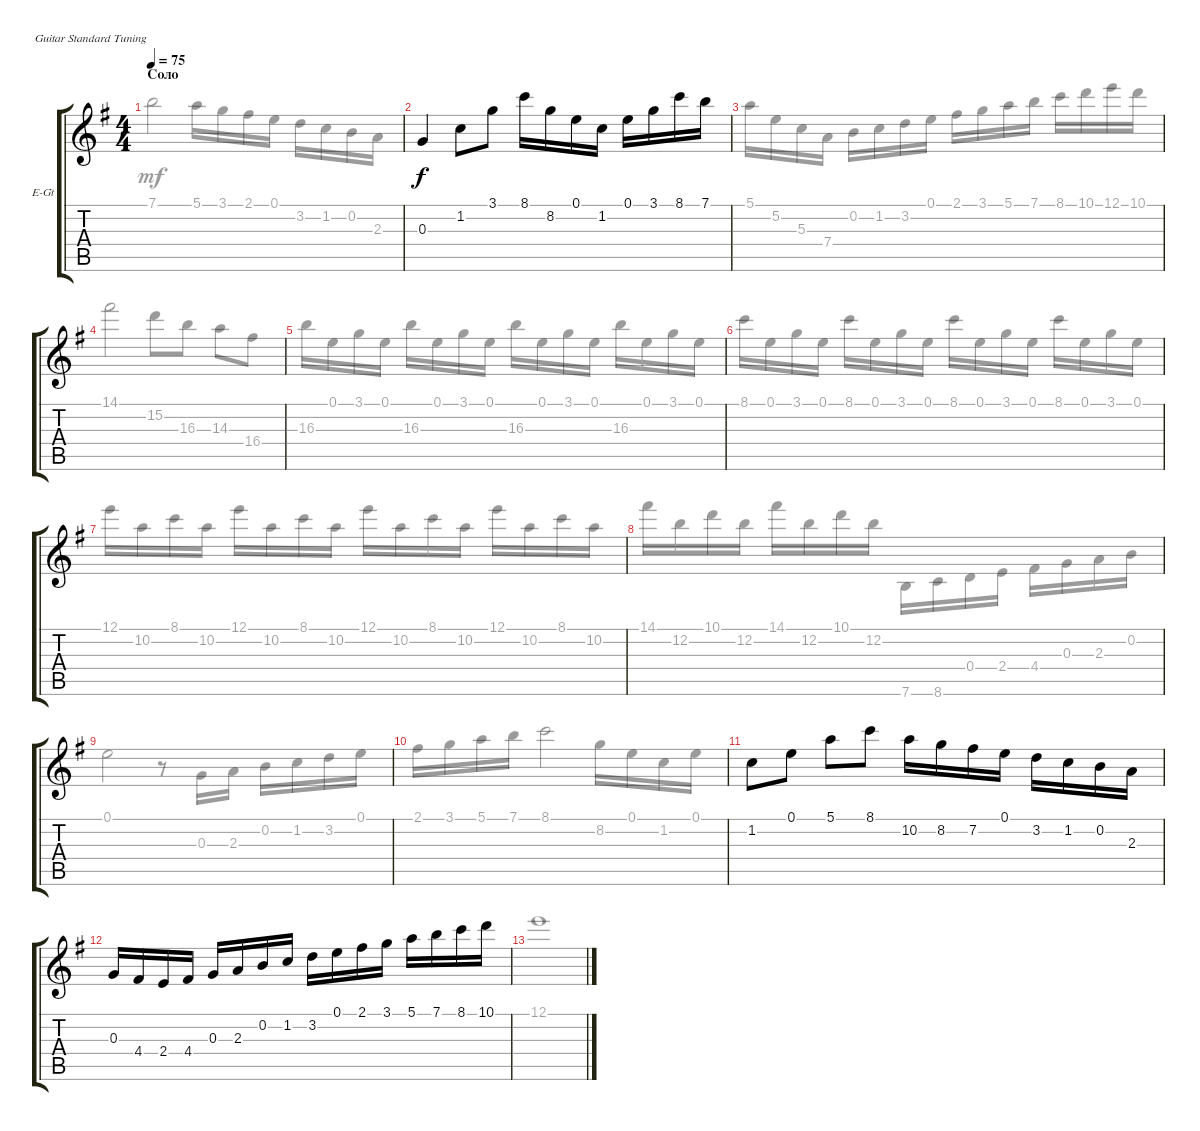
\bracketExtendMode groupsimilarinstruments
\firstSystemTrackNameOrientation horizontal
\otherSystemsTrackNameOrientation horizontal
\track ("Electric Guitar" "E-Gt") {instrument electricguitarclean}
\staff {score tabs}
\tuning (E4 B3 G3 D3 A2 E2)
\voice
\ts (4 4)
\section ("" "Соло")
\tempo 75
\clef g2
\ks eminor
|
0.3.4 1.2.8 3.1.8 8.1.16 8.2.16 0.1.16 1.2.16 0.1.16 3.1.16 8.1.16 7.1.16 |
|
|
|
|
|
|
|
|
1.2.8 0.1.8 5.1.8 8.1.8 10.2.16 8.2.16 7.2.16 0.1.16 3.2.16 1.2.16 0.2.16 2.3.16 |
0.3.16 4.4.16 2.4.16 4.4.16 0.3.16 2.3.16 0.2.16 1.2.16 3.2.16 0.1.16 2.1.16 3.1.16 5.1.16 7.1.16 8.1.16 10.1.16 |
|
|
|
\voice
\clef g2
\ottava regular
\simile none
\ks eminor
7.1.2{dy mf} 5.1.16 3.1.16 2.1.16 0.1.16 3.2.16 1.2.16 0.2.16 2.3.16 |
|
5.1.16 5.2.16 5.3.16 7.4.16 0.2.16 1.2.16 3.2.16 0.1.16 2.1.16 3.1.16 5.1.16 7.1.16 8.1.16 10.1.16 12.1.16 10.1.16 |
14.1.2 15.2.8 16.3.8 14.3.8 16.4.8 |
16.3.16 0.1.16 3.1.16 0.1.16 16.3.16 0.1.16 3.1.16 0.1.16 16.3.16 0.1.16 3.1.16 0.1.16 16.3.16 0.1.16 3.1.16 0.1.16 |
8.1.16 0.1.16 3.1.16 0.1.16 8.1.16 0.1.16 3.1.16 0.1.16 8.1.16 0.1.16 3.1.16 0.1.16 8.1.16 0.1.16 3.1.16 0.1.16 |
12.1.16 10.2.16 8.1.16 10.2.16 12.1.16 10.2.16 8.1.16 10.2.16 12.1.16 10.2.16 8.1.16 10.2.16 12.1.16 10.2.16 8.1.16 10.2.16 |
14.1.16 12.2.16 10.1.16 12.2.16 14.1.16 12.2.16 10.1.16 12.2.16 7.6.16 8.6.16 0.4.16 2.4.16 4.4.16 0.3.16 2.3.16 0.2.16 |
0.1.2 r.8 0.3.16 2.3.16 0.2.16 1.2.16 3.2.16 0.1.16 |
2.1.16 3.1.16 5.1.16 7.1.16 8.1.2 8.2.16 0.1.16 1.2.16 0.1.16 |
|
|
12.1.1 |
|
|
